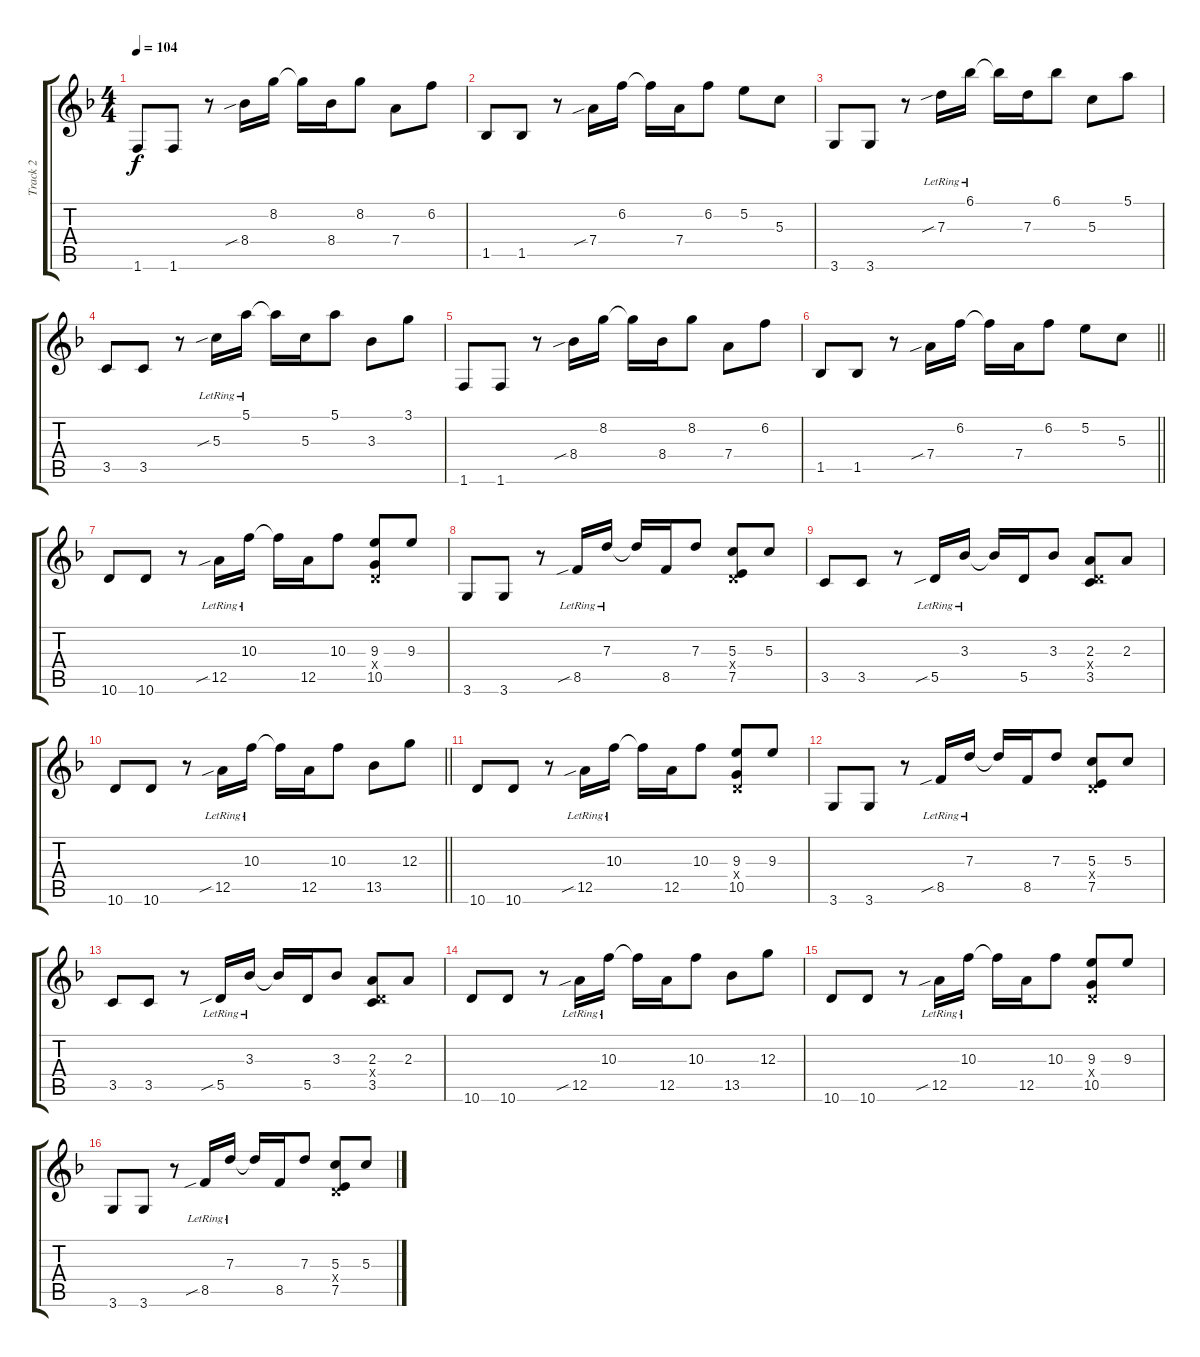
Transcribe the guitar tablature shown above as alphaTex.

\track ("Track 2" "Track 2") {instrument electricguitarjazz}
\staff {score tabs}
\tuning (E4 B3 G3 D3 A2 E2) {hide}
\ts (4 4)
\tempo 104
\clef g2
\ks dminor
1.6.8{dy f} 1.6.8 r.8 8.4{sib}.16 8.2.16 8.2{t}.16 8.4.16 8.2.8 7.4.8 6.2.8 |
1.5.8 1.5.8 r.8 7.4{sib}.16 6.2.16 6.2{t}.16 7.4.16 6.2.8 5.2.8 5.3.8 |
3.6.8 3.6.8 r.8 7.3{sib lr}.16 6.1{lr}.16 6.1{t}.16 7.3.16 6.1.8 5.3.8 5.1.8 |
3.5.8 3.5.8 r.8 5.3{sib lr}.16 5.1{lr}.16 5.1{t}.16 5.3.16 5.1.8 3.3.8 3.1.8 |
1.6.8 1.6.8 r.8 8.4{sib}.16 8.2.16 8.2{t}.16 8.4.16 8.2.8 7.4.8 6.2.8 |
\barLineRight lightlight
1.5.8 1.5.8 r.8 7.4{sib}.16 6.2.16 6.2{t}.16 7.4.16 6.2.8 5.2.8 5.3.8 |
10.6.8 10.6.8 r.8 12.5{sib lr}.16 10.3{lr}.16 10.3{t}.16 12.5.16 10.3.8 (9.3 0.4{x} 10.5).8 9.3.8 |
3.6.8 3.6.8 r.8 8.5{sib lr}.16 7.3{lr}.16 7.3{t}.16 8.5.16 7.3.8 (5.3 0.4{x} 7.5).8 5.3.8 |
3.5.8 3.5.8 r.8 5.5{sib lr}.16 3.3{lr}.16 3.3{t}.16 5.5.16 3.3.8 (2.3 0.4{x} 3.5).8 2.3.8 |
\barLineRight lightlight
10.6.8 10.6.8 r.8 12.5{sib lr}.16 10.3{lr}.16 10.3{t}.16 12.5.16 10.3.8 13.5.8 12.3.8 |
10.6.8 10.6.8 r.8 12.5{sib lr}.16 10.3{lr}.16 10.3{t}.16 12.5.16 10.3.8 (9.3 0.4{x} 10.5).8 9.3.8 |
3.6.8 3.6.8 r.8 8.5{sib lr}.16 7.3{lr}.16 7.3{t}.16 8.5.16 7.3.8 (5.3 0.4{x} 7.5).8 5.3.8 |
3.5.8 3.5.8 r.8 5.5{sib lr}.16 3.3{lr}.16 3.3{t}.16 5.5.16 3.3.8 (2.3 0.4{x} 3.5).8 2.3.8 |
10.6.8 10.6.8 r.8 12.5{sib lr}.16 10.3{lr}.16 10.3{t}.16 12.5.16 10.3.8 13.5.8 12.3.8 |
10.6.8 10.6.8 r.8 12.5{sib lr}.16 10.3{lr}.16 10.3{t}.16 12.5.16 10.3.8 (9.3 0.4{x} 10.5).8 9.3.8 |
3.6.8 3.6.8 r.8 8.5{sib lr}.16 7.3{lr}.16 7.3{t}.16 8.5.16 7.3.8 (5.3 0.4{x} 7.5).8 5.3.8
